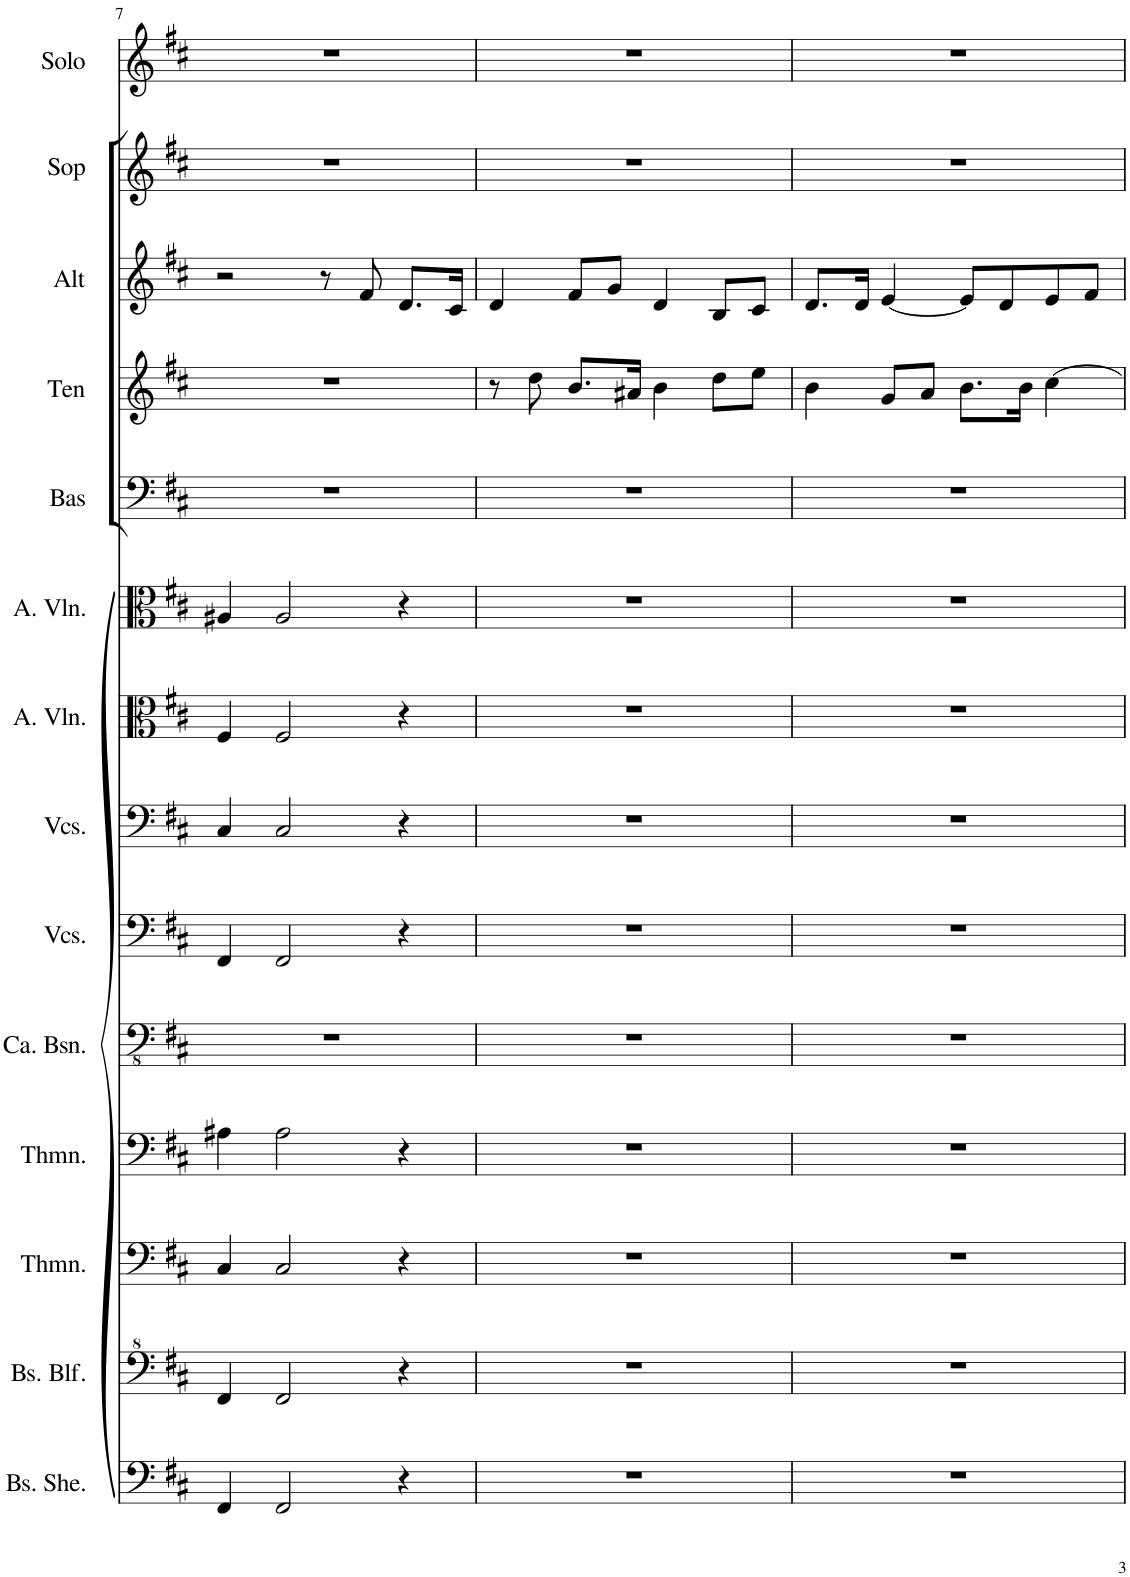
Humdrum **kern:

**kern	**kern	**kern	**kern	**kern	**kern	**kern	**kern	**kern	**kern	**kern	**kern	**kern	**kern
*part14	*part13	*part12	*part11	*part10	*part9	*part8	*part7	*part6	*part5	*part4	*part3	*part2	*part1
*staff14	*staff13	*staff12	*staff11	*staff10	*staff9	*staff8	*staff7	*staff6	*staff5	*staff4	*staff3	*staff2	*staff1
*I"Bas-sheng, Organ lh2	*I"Bas-blokfluit, Organ rh2	*I"Theremin, Organ lh1	*I"Theremin, Organ rh1	*I"Contrabassen, Double bass	*I"Violoncellos, Cello II	*I"Violoncellos, Cello I	*I"Altviolen, Viola II	*I"Altviolen, Viola I	*I"Bas	*I"Ten	*I"Alt	*I"Sopraan	*I"Bariton solo
*I'Bs. She.	*I'Bs. Blf.	*I'Thmn.	*I'Thmn.	*I'Ca. Bsn.	*I'Vcs.	*I'Vcs.	*I'A. Vln.	*I'A. Vln.	*I'Bas	*I'Ten	*I'Alt	*I'Sop	*I'Solo
!!LO:PB:g=z
*clefF4	*clefF^4	*clefF4	*clefF4	*clefFv4	*clefF4	*clefF4	*clefC3	*clefC3	*clefF4	*clefG2	*clefG2	*clefG2	*clefG2
*	*	*	*	*	*	*	*	*	*	*Trd1c2	*Trd1c2	*	*Trd4c7
*k[f#c#]	*k[f#c#]	*k[f#c#]	*k[f#c#]	*k[f#c#]	*k[f#c#]	*k[f#c#]	*k[f#c#]	*k[f#c#]	*k[f#c#]	*k[f#c#]	*k[f#c#]	*k[f#c#]	*k[f#c#]
*M4/4	*M4/4	*M4/4	*M4/4	*M4/4	*M4/4	*M4/4	*M4/4	*M4/4	*M4/4	*M4/4	*M4/4	*M4/4	*M4/4
=7	=7	=7	=7	=7	=7	=7	=7	=7	=7	=7	=7	=7	=7
4FF#/	4F#/	4C#/	4A#X\	1r	4FF#/	4C#/	4F#/	4A#X/	1r	1r	2r	1r	1r
2FF#/	2F#/	2C#/	2A#\	.	2FF#/	2C#/	2F#/	2A#/	.	.	.	.	.
.	.	.	.	.	.	.	.	.	.	.	8r	.	.
.	.	.	.	.	.	.	.	.	.	.	8f#/	.	.
4r	4r	4r	4r	.	4r	4r	4r	4r	.	.	8.d/L	.	.
.	.	.	.	.	.	.	.	.	.	.	16c#/Jk	.	.
=8	=8	=8	=8	=8	=8	=8	=8	=8	=8	=8	=8	=8	=8
1r	1r	1r	1r	1r	1r	1r	1r	1r	1r	8r	4d/	1r	1r
.	.	.	.	.	.	.	.	.	.	8dd\	.	.	.
.	.	.	.	.	.	.	.	.	.	8.b/L	8f#/L	.	.
.	.	.	.	.	.	.	.	.	.	.	8g/J	.	.
.	.	.	.	.	.	.	.	.	.	16a#X/Jk	.	.	.
.	.	.	.	.	.	.	.	.	.	4b\	4d/	.	.
.	.	.	.	.	.	.	.	.	.	8dd\L	8B/L	.	.
.	.	.	.	.	.	.	.	.	.	8ee\J	8c#/J	.	.
=9	=9	=9	=9	=9	=9	=9	=9	=9	=9	=9	=9	=9	=9
1r	1r	1r	1r	1r	1r	1r	1r	1r	1r	4b\	8.d/L	1r	1r
.	.	.	.	.	.	.	.	.	.	.	16d/Jk	.	.
.	.	.	.	.	.	.	.	.	.	8g/L	[4e/	.	.
.	.	.	.	.	.	.	.	.	.	8a/J	.	.	.
.	.	.	.	.	.	.	.	.	.	8.b\L	8e/L]	.	.
.	.	.	.	.	.	.	.	.	.	.	8d/	.	.
.	.	.	.	.	.	.	.	.	.	16b\Jk	.	.	.
.	.	.	.	.	.	.	.	.	.	[4cc#\	8e/	.	.
.	.	.	.	.	.	.	.	.	.	.	8f#/J	.	.
=	=	=	=	=	=	=	=	=	=	=	=	=	=
*-	*-	*-	*-	*-	*-	*-	*-	*-	*-	*-	*-	*-	*-
